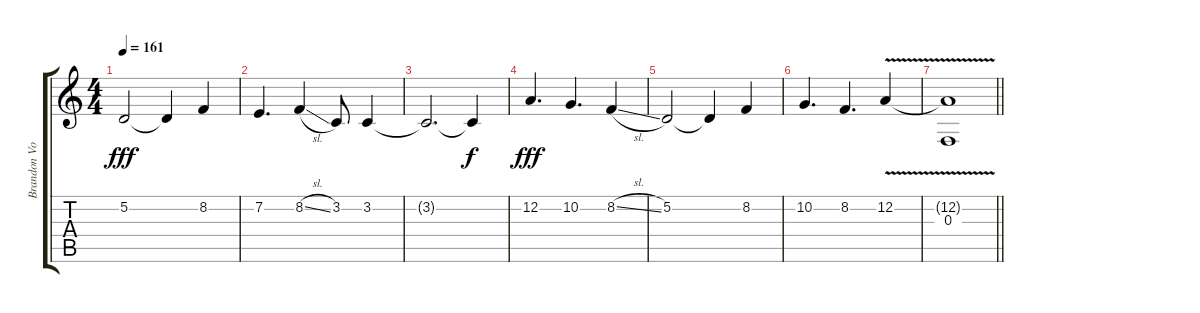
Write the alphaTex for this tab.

\track ("Brandon Voice" "Brandon Vo") {instrument clarinet}
\staff {score tabs}
\tuning (D4 A3 F3 C3 G2 C2) {hide}
\ts (4 4)
\tempo 161
\clef g2
\ks c
5.2.2{dy fff} 5.2{t}.4 8.2.4 |
7.2.4{d} 8.2{sl}.4 3.2.8 3.2.4 |
3.2{t}.2{d} 3.2{t}.4{dy f} |
12.2.4{d dy fff} 10.2.4{d} 8.2{sl}.4 |
5.2.2 5.2{t}.4 8.2.4 |
10.2.4{d} 8.2.4{d} 12.2{v}.4 |
\barLineRight lightlight
(12.2{t} 0.3).1
